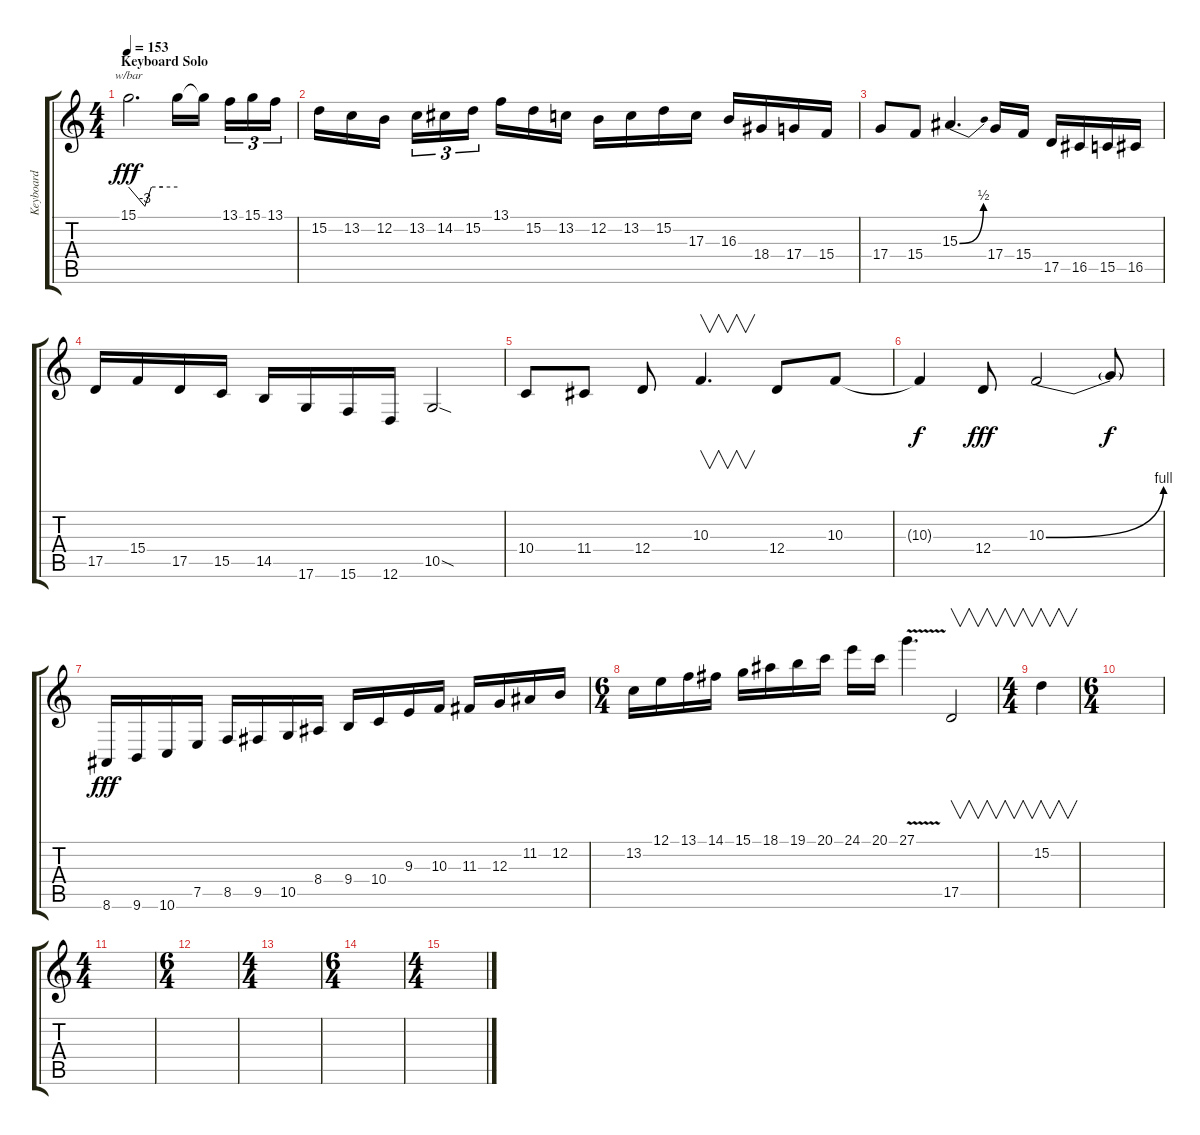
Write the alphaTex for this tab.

\track ("Keyboard" "Keyboard") {instrument stringensemble1}
\staff {score tabs}
\tuning (E4 B3 G3 D3 A2 D2) {hide}
\ts (4 4)
\section ("" "Keyboard Solo")
\tempo 153
\clef g2
\ks c
15.1.2{d tbe (custom default 0 0 20 -12 28 0 42 0 60 0) dy fff instrument lead1square} 15.1{t}.16 15.1{t}.16{beam splitsecondary} 13.1.16{tu (3 2)} 15.1.16{tu (3 2)} 13.1.16{tu (3 2)} |
15.2.16 13.2.16 12.2.16{beam splitsecondary} 13.2.16{tu (3 2)} 14.2.16{tu (3 2)} 15.2.16{tu (3 2) beam splitsecondary} 13.1.16 15.2.16 13.2.16 12.2.16 13.2.16 15.2.16 17.3.16 16.3.16 18.4.16 17.4.16 15.4.16 |
17.4.8 15.4.8 15.3{be (bend 0 0 60 2)}.4{d} 17.4.16 15.4.16 17.5.16 16.5.16 15.5.16 16.5.16 |
17.5.16 15.4.16 17.5.16 15.5.16 14.5.16 17.6.16 15.6.16 12.6.16 10.5{sod}.2 |
10.4.8 11.4.8 12.4.8 10.3.4{v d} 12.4.8 10.3.8 |
10.3{t}.4{dy f} 12.4.8{dy fff} 10.3{be (bend 0 0 60 4)}.2 10.3{t}.8{dy f} |
8.6.16{dy fff} 9.6.16 10.6.16 7.5.16 8.5.16 9.5.16 10.5.16 8.4.16 9.4.16 10.4.16 9.3.16 10.3.16 11.3.16 12.3.16 11.2.16 12.2.16 |
\ts (6 4)
13.2.16 12.1.16 13.1.16 14.1.16 15.1.16 18.1.16 19.1.16 20.1.16 24.1.16 20.1.16 27.1{v}.4{d} 17.5.2{v} |
\ts (4 4)
15.2.4{v} |
\ts (6 4)
|
\ts (4 4)
|
\ts (6 4)
|
\ts (4 4)
|
\ts (6 4)
|
\ts (4 4)
